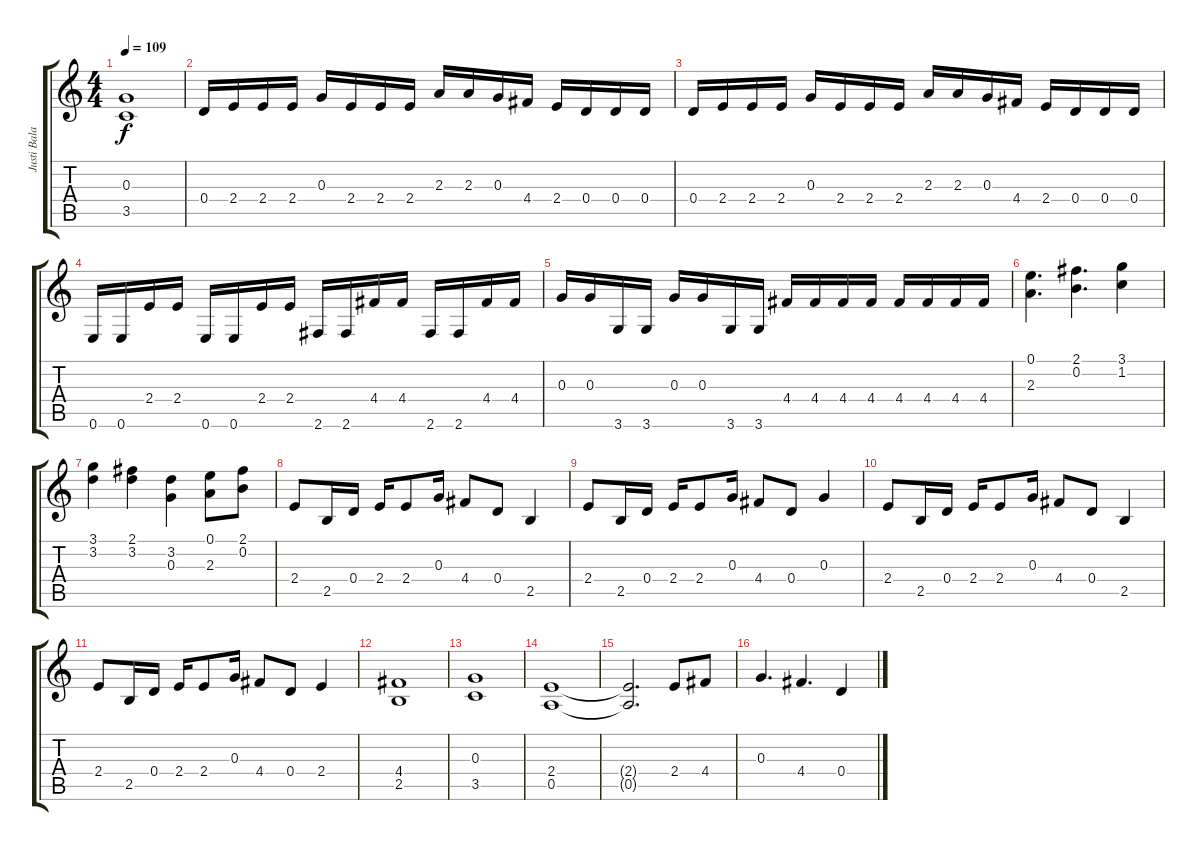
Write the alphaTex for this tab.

\track ("Justi Bala" "Justi Bala") {instrument distortionguitar}
\staff {score tabs}
\tuning (E4 B3 G3 D3 A2 E2) {hide}
\ts (4 4)
\tempo 109
\clef g2
\ks c
(0.3{t} 3.5{t}).1{dy f} |
0.4.16 2.4.16 2.4.16 2.4.16 0.3.16 2.4.16 2.4.16 2.4.16 2.3.16 2.3.16 0.3.16 4.4.16 2.4.16 0.4.16 0.4.16 0.4.16 |
0.4.16 2.4.16 2.4.16 2.4.16 0.3.16 2.4.16 2.4.16 2.4.16 2.3.16 2.3.16 0.3.16 4.4.16 2.4.16 0.4.16 0.4.16 0.4.16 |
0.6.16 0.6.16 2.4.16 2.4.16 0.6.16 0.6.16 2.4.16 2.4.16 2.6.16 2.6.16 4.4.16 4.4.16 2.6.16 2.6.16 4.4.16 4.4.16 |
0.3.16 0.3.16 3.6.16 3.6.16 0.3.16 0.3.16 3.6.16 3.6.16 4.4.16 4.4.16 4.4.16 4.4.16 4.4.16 4.4.16 4.4.16 4.4.16 |
(0.1 2.3).4{d} (2.1 0.2).4{d} (3.1 1.2).4 |
(3.1 3.2).4 (2.1 3.2).4 (3.2 0.3).4 (0.1 2.3).8 (2.1 0.2).8 |
2.4.8 2.5.16 0.4.16 2.4.16 2.4.8 0.3.16 4.4.8 0.4.8 2.5.4 |
2.4.8 2.5.16 0.4.16 2.4.16 2.4.8 0.3.16 4.4.8 0.4.8 0.3.4 |
2.4.8 2.5.16 0.4.16 2.4.16 2.4.8 0.3.16 4.4.8 0.4.8 2.5.4 |
2.4.8 2.5.16 0.4.16 2.4.16 2.4.8 0.3.16 4.4.8 0.4.8 2.4.4 |
(4.4 2.5).1 |
(0.3 3.5).1 |
(2.4 0.5).1 |
(2.4{t} 0.5{t}).2{d} 2.4.8{volume 12} 4.4.8 |
0.3.4{d} 4.4.4{d} 0.4.4
